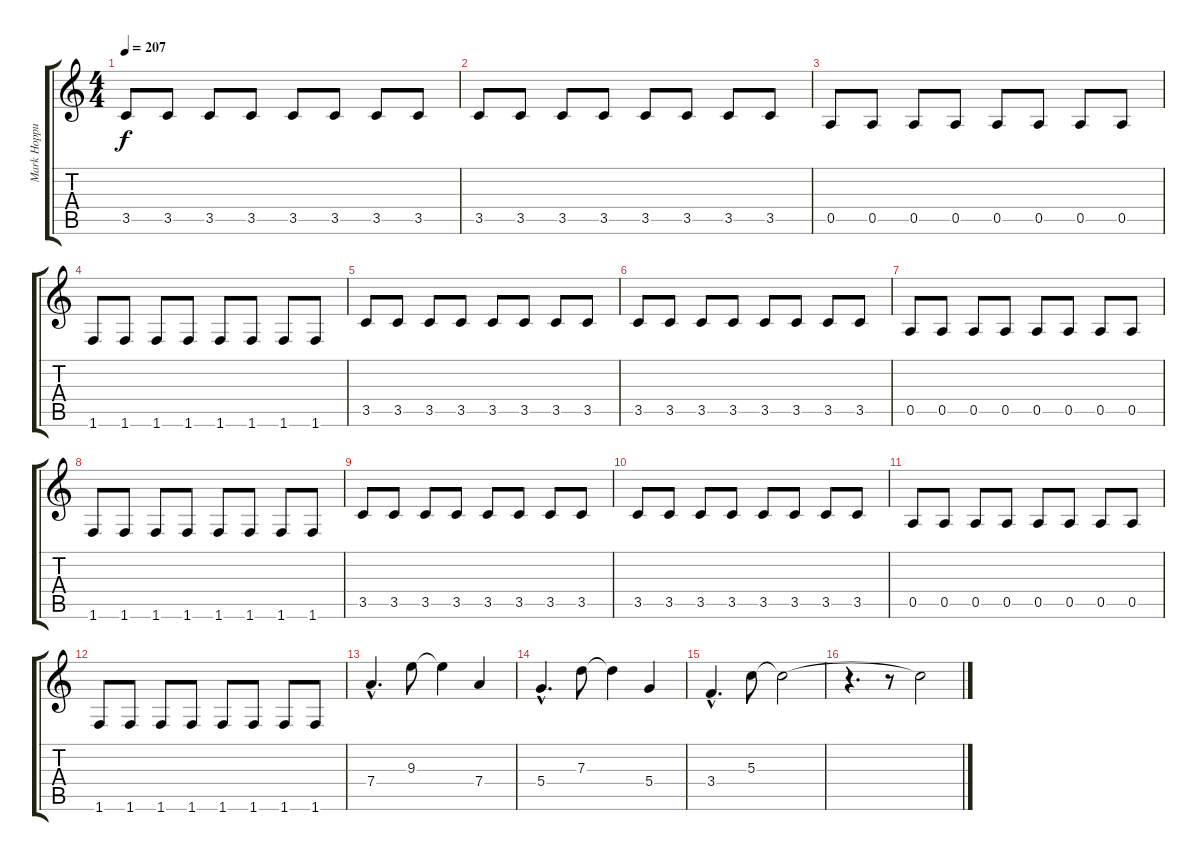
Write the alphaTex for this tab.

\track ("Mark Hoppus" "Mark Hoppu") {instrument electricbasspick}
\staff {score tabs}
\tuning (E4 B3 G3 D3 A2 E2) {hide}
\ts (4 4)
\tempo 207
\clef g2
\ks c
3.5.8{dy f} 3.5.8 3.5.8 3.5.8 3.5.8 3.5.8 3.5.8 3.5.8 |
3.5.8 3.5.8 3.5.8 3.5.8 3.5.8 3.5.8 3.5.8 3.5.8 |
0.5.8 0.5.8 0.5.8 0.5.8 0.5.8 0.5.8 0.5.8 0.5.8 |
1.6.8 1.6.8 1.6.8 1.6.8 1.6.8 1.6.8 1.6.8 1.6.8 |
3.5.8 3.5.8 3.5.8 3.5.8 3.5.8 3.5.8 3.5.8 3.5.8 |
3.5.8 3.5.8 3.5.8 3.5.8 3.5.8 3.5.8 3.5.8 3.5.8 |
0.5.8 0.5.8 0.5.8 0.5.8 0.5.8 0.5.8 0.5.8 0.5.8 |
1.6.8 1.6.8 1.6.8 1.6.8 1.6.8 1.6.8 1.6.8 1.6.8 |
3.5.8 3.5.8 3.5.8 3.5.8 3.5.8 3.5.8 3.5.8 3.5.8 |
3.5.8 3.5.8 3.5.8 3.5.8 3.5.8 3.5.8 3.5.8 3.5.8 |
0.5.8 0.5.8 0.5.8 0.5.8 0.5.8 0.5.8 0.5.8 0.5.8 |
1.6.8 1.6.8 1.6.8 1.6.8 1.6.8 1.6.8 1.6.8 1.6.8 |
7.4{hac}.4{d} 9.3.8 9.3{t}.4 7.4.4 |
5.4{hac}.4{d} 7.3.8 7.3{t}.4 5.4.4 |
3.4{hac}.4{d} 5.3.8 5.3{t}.2 |
r.4{d} r.8 5.3{t}.2
